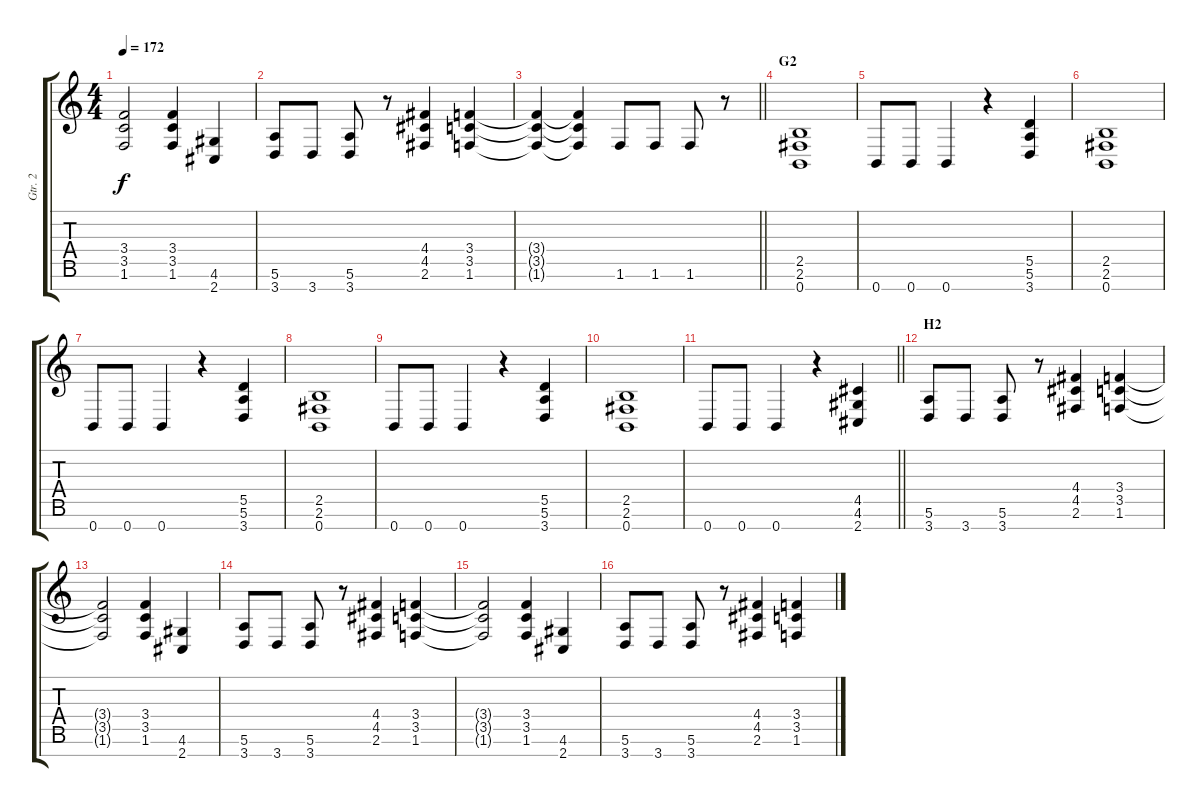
\track ("Gtr. 2" "Gtr. 2") {instrument distortionguitar}
\staff {score tabs}
\tuning (E4 B3 G3 D3 A2 E2 B1) {hide}
\ts (4 4)
\tempo 172
\clef g2
\ks c
(3.4{t} 3.5{t} 1.6{t}).2{dy f} (3.4 3.5 1.6).4 (4.6 2.7).4 |
(5.6 3.7).8 3.7.8 (5.6 3.7).8 r.8 (4.4 4.5 2.6).4 (3.4 3.5 1.6).4 |
\barLineRight lightlight
(3.4{t} 3.5{t} 1.6{t}).4 (3.4{t} 3.5{t} 1.6{t}).4 1.6.8 1.6.8 1.6.8 r.8 |
\section ("" "G2")
(2.5 2.6 0.7).1 |
0.7.8 0.7.8 0.7.4 r.4 (5.5 5.6 3.7).4 |
(2.5 2.6 0.7).1 |
0.7.8 0.7.8 0.7.4 r.4 (5.5 5.6 3.7).4 |
(2.5 2.6 0.7).1 |
0.7.8 0.7.8 0.7.4 r.4 (5.5 5.6 3.7).4 |
(2.5 2.6 0.7).1 |
\barLineRight lightlight
0.7.8 0.7.8 0.7.4 r.4 (4.5 4.6 2.7).4 |
\section ("" "H2")
(5.6 3.7).8 3.7.8 (5.6 3.7).8 r.8 (4.4 4.5 2.6).4 (3.4 3.5 1.6).4 |
(3.4{t} 3.5{t} 1.6{t}).2 (3.4 3.5 1.6).4 (4.6 2.7).4 |
(5.6 3.7).8 3.7.8 (5.6 3.7).8 r.8 (4.4 4.5 2.6).4 (3.4 3.5 1.6).4 |
(3.4{t} 3.5{t} 1.6{t}).2 (3.4 3.5 1.6).4 (4.6 2.7).4 |
(5.6 3.7).8 3.7.8 (5.6 3.7).8 r.8 (4.4 4.5 2.6).4 (3.4 3.5 1.6).4
